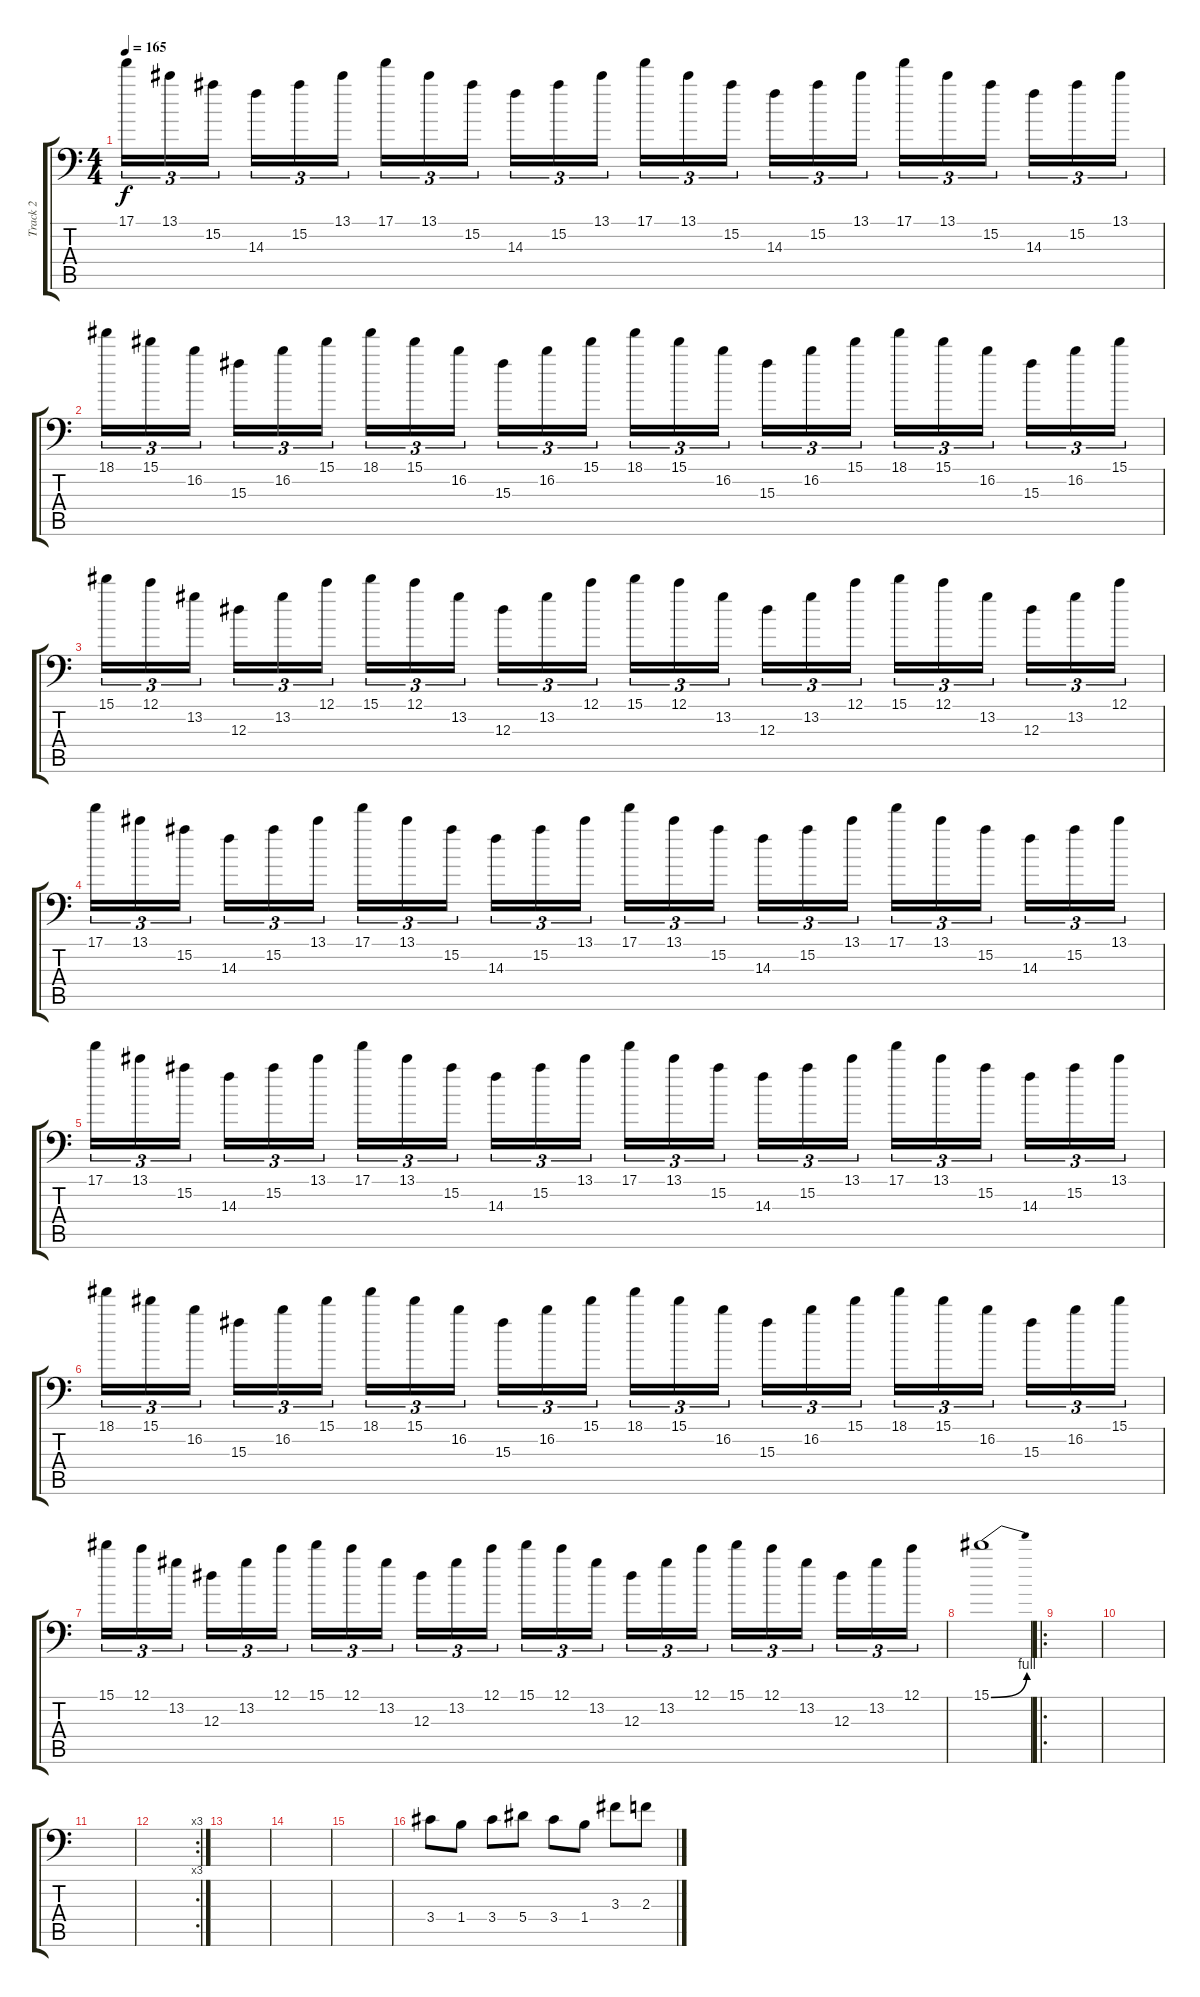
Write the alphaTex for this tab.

\track ("Track 2" "Track 2") {instrument distortionguitar}
\staff {score tabs}
\tuning (C4 G3 Eb3 Bb2 F2 Bb1) {hide}
\ts (4 4)
\tempo 165
\clef f4
\ks c
17.1.16{tu (3 2) dy f} 13.1.16{tu (3 2)} 15.2.16{tu (3 2) beam splitsecondary} 14.3.16{tu (3 2)} 15.2.16{tu (3 2)} 13.1.16{tu (3 2)} 17.1.16{tu (3 2)} 13.1.16{tu (3 2)} 15.2.16{tu (3 2) beam splitsecondary} 14.3.16{tu (3 2)} 15.2.16{tu (3 2)} 13.1.16{tu (3 2)} 17.1.16{tu (3 2)} 13.1.16{tu (3 2)} 15.2.16{tu (3 2) beam splitsecondary} 14.3.16{tu (3 2)} 15.2.16{tu (3 2)} 13.1.16{tu (3 2)} 17.1.16{tu (3 2)} 13.1.16{tu (3 2)} 15.2.16{tu (3 2) beam splitsecondary} 14.3.16{tu (3 2)} 15.2.16{tu (3 2)} 13.1.16{tu (3 2)} |
18.1.16{tu (3 2)} 15.1.16{tu (3 2)} 16.2.16{tu (3 2) beam splitsecondary} 15.3.16{tu (3 2)} 16.2.16{tu (3 2)} 15.1.16{tu (3 2)} 18.1.16{tu (3 2)} 15.1.16{tu (3 2)} 16.2.16{tu (3 2) beam splitsecondary} 15.3.16{tu (3 2)} 16.2.16{tu (3 2)} 15.1.16{tu (3 2)} 18.1.16{tu (3 2)} 15.1.16{tu (3 2)} 16.2.16{tu (3 2) beam splitsecondary} 15.3.16{tu (3 2)} 16.2.16{tu (3 2)} 15.1.16{tu (3 2)} 18.1.16{tu (3 2)} 15.1.16{tu (3 2)} 16.2.16{tu (3 2) beam splitsecondary} 15.3.16{tu (3 2)} 16.2.16{tu (3 2)} 15.1.16{tu (3 2)} |
15.1.16{tu (3 2)} 12.1.16{tu (3 2)} 13.2.16{tu (3 2) beam splitsecondary} 12.3.16{tu (3 2)} 13.2.16{tu (3 2)} 12.1.16{tu (3 2)} 15.1.16{tu (3 2)} 12.1.16{tu (3 2)} 13.2.16{tu (3 2) beam splitsecondary} 12.3.16{tu (3 2)} 13.2.16{tu (3 2)} 12.1.16{tu (3 2)} 15.1.16{tu (3 2)} 12.1.16{tu (3 2)} 13.2.16{tu (3 2) beam splitsecondary} 12.3.16{tu (3 2)} 13.2.16{tu (3 2)} 12.1.16{tu (3 2)} 15.1.16{tu (3 2)} 12.1.16{tu (3 2)} 13.2.16{tu (3 2) beam splitsecondary} 12.3.16{tu (3 2)} 13.2.16{tu (3 2)} 12.1.16{tu (3 2)} |
17.1.16{tu (3 2)} 13.1.16{tu (3 2)} 15.2.16{tu (3 2) beam splitsecondary} 14.3.16{tu (3 2)} 15.2.16{tu (3 2)} 13.1.16{tu (3 2)} 17.1.16{tu (3 2)} 13.1.16{tu (3 2)} 15.2.16{tu (3 2) beam splitsecondary} 14.3.16{tu (3 2)} 15.2.16{tu (3 2)} 13.1.16{tu (3 2)} 17.1.16{tu (3 2)} 13.1.16{tu (3 2)} 15.2.16{tu (3 2) beam splitsecondary} 14.3.16{tu (3 2)} 15.2.16{tu (3 2)} 13.1.16{tu (3 2)} 17.1.16{tu (3 2)} 13.1.16{tu (3 2)} 15.2.16{tu (3 2) beam splitsecondary} 14.3.16{tu (3 2)} 15.2.16{tu (3 2)} 13.1.16{tu (3 2)} |
17.1.16{tu (3 2)} 13.1.16{tu (3 2)} 15.2.16{tu (3 2) beam splitsecondary} 14.3.16{tu (3 2)} 15.2.16{tu (3 2)} 13.1.16{tu (3 2)} 17.1.16{tu (3 2)} 13.1.16{tu (3 2)} 15.2.16{tu (3 2) beam splitsecondary} 14.3.16{tu (3 2)} 15.2.16{tu (3 2)} 13.1.16{tu (3 2)} 17.1.16{tu (3 2)} 13.1.16{tu (3 2)} 15.2.16{tu (3 2) beam splitsecondary} 14.3.16{tu (3 2)} 15.2.16{tu (3 2)} 13.1.16{tu (3 2)} 17.1.16{tu (3 2)} 13.1.16{tu (3 2)} 15.2.16{tu (3 2) beam splitsecondary} 14.3.16{tu (3 2)} 15.2.16{tu (3 2)} 13.1.16{tu (3 2)} |
18.1.16{tu (3 2)} 15.1.16{tu (3 2)} 16.2.16{tu (3 2) beam splitsecondary} 15.3.16{tu (3 2)} 16.2.16{tu (3 2)} 15.1.16{tu (3 2)} 18.1.16{tu (3 2)} 15.1.16{tu (3 2)} 16.2.16{tu (3 2) beam splitsecondary} 15.3.16{tu (3 2)} 16.2.16{tu (3 2)} 15.1.16{tu (3 2)} 18.1.16{tu (3 2)} 15.1.16{tu (3 2)} 16.2.16{tu (3 2) beam splitsecondary} 15.3.16{tu (3 2)} 16.2.16{tu (3 2)} 15.1.16{tu (3 2)} 18.1.16{tu (3 2)} 15.1.16{tu (3 2)} 16.2.16{tu (3 2) beam splitsecondary} 15.3.16{tu (3 2)} 16.2.16{tu (3 2)} 15.1.16{tu (3 2)} |
15.1.16{tu (3 2)} 12.1.16{tu (3 2)} 13.2.16{tu (3 2) beam splitsecondary} 12.3.16{tu (3 2)} 13.2.16{tu (3 2)} 12.1.16{tu (3 2)} 15.1.16{tu (3 2)} 12.1.16{tu (3 2)} 13.2.16{tu (3 2) beam splitsecondary} 12.3.16{tu (3 2)} 13.2.16{tu (3 2)} 12.1.16{tu (3 2)} 15.1.16{tu (3 2)} 12.1.16{tu (3 2)} 13.2.16{tu (3 2) beam splitsecondary} 12.3.16{tu (3 2)} 13.2.16{tu (3 2)} 12.1.16{tu (3 2)} 15.1.16{tu (3 2)} 12.1.16{tu (3 2)} 13.2.16{tu (3 2) beam splitsecondary} 12.3.16{tu (3 2)} 13.2.16{tu (3 2)} 12.1.16{tu (3 2)} |
15.1{be (bend 0 0 60 4)}.1 |
\ro
|
|
|
\rc 3
|
|
|
|
3.4.8 1.4.8 3.4.8 5.4.8 3.4.8 1.4.8 3.3.8 2.3.8
